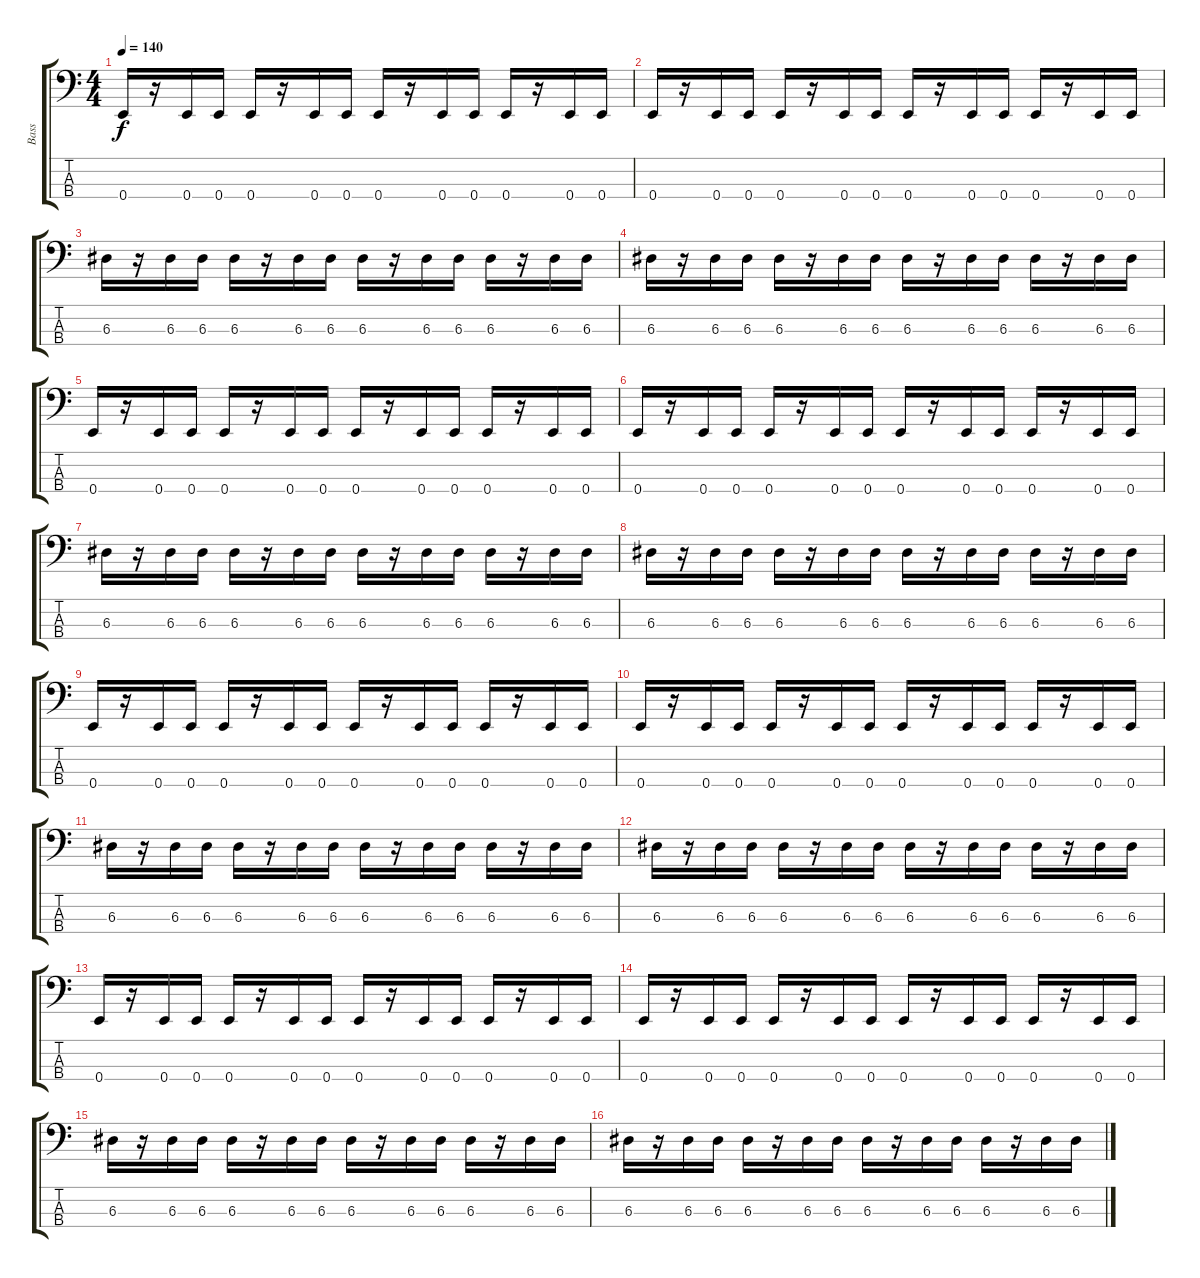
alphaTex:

\track ("Bass" "Bass") {instrument electricbassfinger}
\staff {score tabs}
\tuning (G2 D2 A1 E1) {hide}
\ts (4 4)
\tempo 140
\clef f4
\ks c
0.4.16{dy f} r.16 0.4.16 0.4.16 0.4.16 r.16 0.4.16 0.4.16 0.4.16 r.16 0.4.16 0.4.16 0.4.16 r.16 0.4.16 0.4.16 |
0.4.16 r.16 0.4.16 0.4.16 0.4.16 r.16 0.4.16 0.4.16 0.4.16 r.16 0.4.16 0.4.16 0.4.16 r.16 0.4.16 0.4.16 |
6.3.16 r.16 6.3.16 6.3.16 6.3.16 r.16 6.3.16 6.3.16 6.3.16 r.16 6.3.16 6.3.16 6.3.16 r.16 6.3.16 6.3.16 |
6.3.16 r.16 6.3.16 6.3.16 6.3.16 r.16 6.3.16 6.3.16 6.3.16 r.16 6.3.16 6.3.16 6.3.16 r.16 6.3.16 6.3.16 |
0.4.16 r.16 0.4.16 0.4.16 0.4.16 r.16 0.4.16 0.4.16 0.4.16 r.16 0.4.16 0.4.16 0.4.16 r.16 0.4.16 0.4.16 |
0.4.16 r.16 0.4.16 0.4.16 0.4.16 r.16 0.4.16 0.4.16 0.4.16 r.16 0.4.16 0.4.16 0.4.16 r.16 0.4.16 0.4.16 |
6.3.16 r.16 6.3.16 6.3.16 6.3.16 r.16 6.3.16 6.3.16 6.3.16 r.16 6.3.16 6.3.16 6.3.16 r.16 6.3.16 6.3.16 |
6.3.16 r.16 6.3.16 6.3.16 6.3.16 r.16 6.3.16 6.3.16 6.3.16 r.16 6.3.16 6.3.16 6.3.16 r.16 6.3.16 6.3.16 |
0.4.16 r.16 0.4.16 0.4.16 0.4.16 r.16 0.4.16 0.4.16 0.4.16 r.16 0.4.16 0.4.16 0.4.16 r.16 0.4.16 0.4.16 |
0.4.16 r.16 0.4.16 0.4.16 0.4.16 r.16 0.4.16 0.4.16 0.4.16 r.16 0.4.16 0.4.16 0.4.16 r.16 0.4.16 0.4.16 |
6.3.16 r.16 6.3.16 6.3.16 6.3.16 r.16 6.3.16 6.3.16 6.3.16 r.16 6.3.16 6.3.16 6.3.16 r.16 6.3.16 6.3.16 |
6.3.16 r.16 6.3.16 6.3.16 6.3.16 r.16 6.3.16 6.3.16 6.3.16 r.16 6.3.16 6.3.16 6.3.16 r.16 6.3.16 6.3.16 |
0.4.16 r.16 0.4.16 0.4.16 0.4.16 r.16 0.4.16 0.4.16 0.4.16 r.16 0.4.16 0.4.16 0.4.16 r.16 0.4.16 0.4.16 |
0.4.16 r.16 0.4.16 0.4.16 0.4.16 r.16 0.4.16 0.4.16 0.4.16 r.16 0.4.16 0.4.16 0.4.16 r.16 0.4.16 0.4.16 |
6.3.16 r.16 6.3.16 6.3.16 6.3.16 r.16 6.3.16 6.3.16 6.3.16 r.16 6.3.16 6.3.16 6.3.16 r.16 6.3.16 6.3.16 |
6.3.16 r.16 6.3.16 6.3.16 6.3.16 r.16 6.3.16 6.3.16 6.3.16 r.16 6.3.16 6.3.16 6.3.16 r.16 6.3.16 6.3.16
